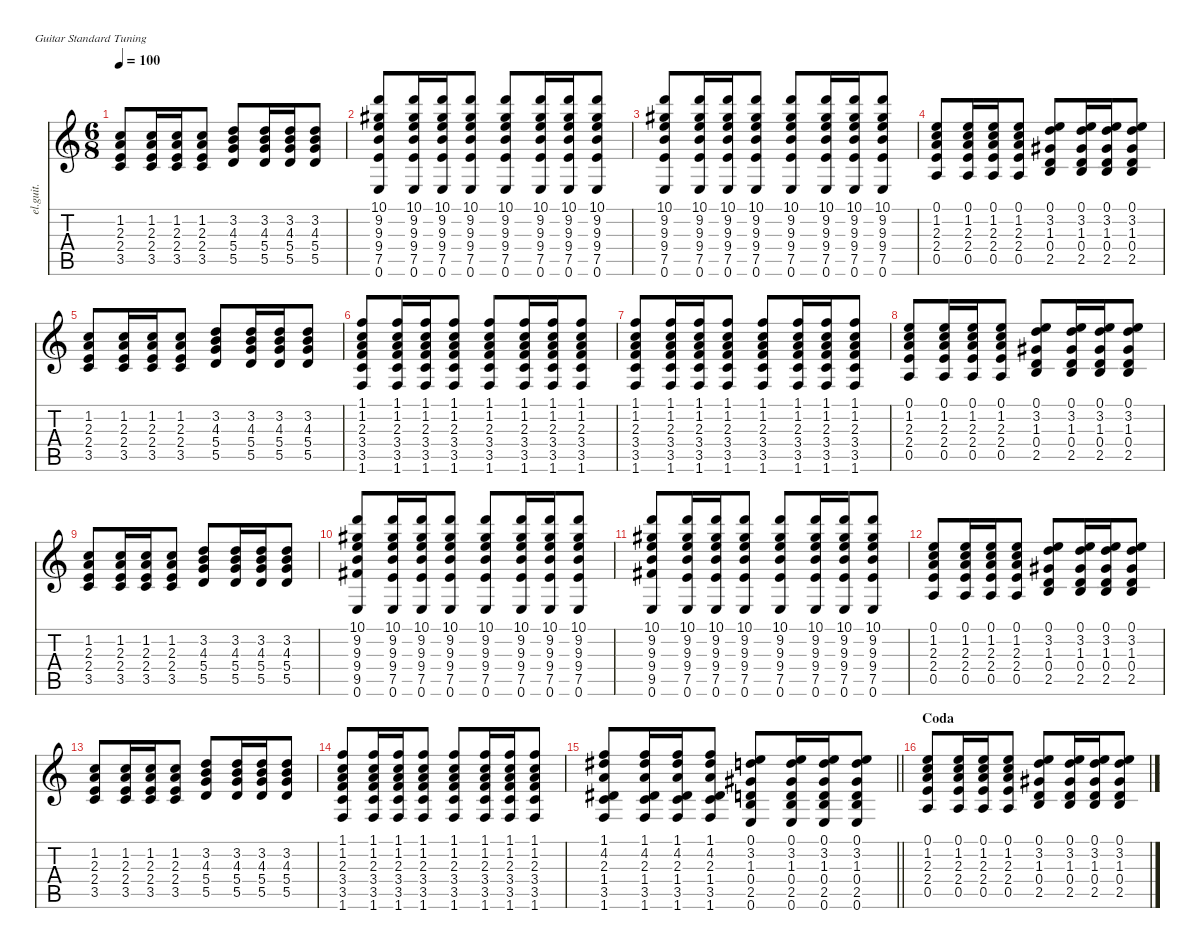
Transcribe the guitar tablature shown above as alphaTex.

\defaultSystemsLayout 4
\hideDynamics
\bracketExtendMode nobrackets
\track ("Guitar - John Frusciante" "el.guit.") {instrument electricguitarclean}
\staff {score tabs}
\tuning (E4 B3 G3 D3 A2 E2)
\ts (6 8)
\tempo 100
\clef g2
\ks c
(1.2 2.3 2.4 3.5).8{dy f beam Up} (1.2 2.3 2.4 3.5).16{beam Up} (1.2 2.3 2.4 3.5).16{beam Up} (1.2 2.3 2.4 3.5).8{beam Up} (3.2 4.3 5.4 5.5).8{beam Up} (3.2 4.3 5.4 5.5).16{beam Up} (3.2 4.3 5.4 5.5).16{beam Up} (3.2 4.3 5.4 5.5).8{beam Up} |
(10.1 9.2{acc #} 9.3 9.4 7.5 0.6).8{beam Up} (10.1 9.2{acc #} 9.3 9.4 7.5 0.6).16{beam Up} (10.1 9.2{acc #} 9.3 9.4 7.5 0.6).16{beam Up} (10.1 9.2{acc #} 9.3 9.4 7.5 0.6).8{beam Up} (10.1 9.2{acc #} 9.3 9.4 7.5 0.6).8{beam Up} (10.1 9.2{acc #} 9.3 9.4 7.5 0.6).16{beam Up} (10.1 9.2{acc #} 9.3 9.4 7.5 0.6).16{beam Up} (10.1 9.2{acc #} 9.3 9.4 7.5 0.6).8{beam Up} |
(10.1 9.2{acc #} 9.3 9.4 7.5 0.6).8{beam Up} (10.1 9.2{acc #} 9.3 9.4 7.5 0.6).16{beam Up} (10.1 9.2{acc #} 9.3 9.4 7.5 0.6).16{beam Up} (10.1 9.2{acc #} 9.3 9.4 7.5 0.6).8{beam Up} (10.1 9.2{acc #} 9.3 9.4 7.5 0.6).8{beam Up} (10.1 9.2{acc #} 9.3 9.4 7.5 0.6).16{beam Up} (10.1 9.2{acc #} 9.3 9.4 7.5 0.6).16{beam Up} (10.1 9.2{acc #} 9.3 9.4 7.5 0.6).8{beam Up} |
(0.1 1.2 2.3 2.4 0.5).8{beam Up} (0.1 1.2 2.3 2.4 0.5).16{beam Up} (0.1 1.2 2.3 2.4 0.5).16{beam Up} (0.1 1.2 2.3 2.4 0.5).8{beam Up} (0.1 3.2 1.3{acc #} 0.4 2.5).8{beam Up} (0.1 3.2 1.3{acc #} 0.4 2.5).16{beam Up} (0.1 3.2 1.3{acc #} 0.4 2.5).16{beam Up} (0.1 3.2 1.3{acc #} 0.4 2.5).8{beam Up} |
(1.2 2.3 2.4 3.5).8{beam Up} (1.2 2.3 2.4 3.5).16{beam Up} (1.2 2.3 2.4 3.5).16{beam Up} (1.2 2.3 2.4 3.5).8{beam Up} (3.2 4.3 5.4 5.5).8{beam Up} (3.2 4.3 5.4 5.5).16{beam Up} (3.2 4.3 5.4 5.5).16{beam Up} (3.2 4.3 5.4 5.5).8{beam Up} |
(1.1 1.2 2.3 3.4 3.5 1.6).8{beam Up} (1.1 1.2 2.3 3.4 3.5 1.6).16{beam Up} (1.1 1.2 2.3 3.4 3.5 1.6).16{beam Up} (1.1 1.2 2.3 3.4 3.5 1.6).8{beam Up} (1.1 1.2 2.3 3.4 3.5 1.6).8{beam Up} (1.1 1.2 2.3 3.4 3.5 1.6).16{beam Up} (1.1 1.2 2.3 3.4 3.5 1.6).16{beam Up} (1.1 1.2 2.3 3.4 3.5 1.6).8{beam Up} |
(1.1 1.2 2.3 3.4 3.5 1.6).8{beam Up} (1.1 1.2 2.3 3.4 3.5 1.6).16{beam Up} (1.1 1.2 2.3 3.4 3.5 1.6).16{beam Up} (1.1 1.2 2.3 3.4 3.5 1.6).8{beam Up} (1.1 1.2 2.3 3.4 3.5 1.6).8{beam Up} (1.1 1.2 2.3 3.4 3.5 1.6).16{beam Up} (1.1 1.2 2.3 3.4 3.5 1.6).16{beam Up} (1.1 1.2 2.3 3.4 3.5 1.6).8{beam Up} |
(0.1 1.2 2.3 2.4 0.5).8{beam Up} (0.1 1.2 2.3 2.4 0.5).16{beam Up} (0.1 1.2 2.3 2.4 0.5).16{beam Up} (0.1 1.2 2.3 2.4 0.5).8{beam Up} (0.1 3.2 1.3{acc #} 0.4 2.5).8{beam Up} (0.1 3.2 1.3{acc #} 0.4 2.5).16{beam Up} (0.1 3.2 1.3{acc #} 0.4 2.5).16{beam Up} (0.1 3.2 1.3{acc #} 0.4 2.5).8{beam Up} |
(1.2 2.3 2.4 3.5).8{beam Up} (1.2 2.3 2.4 3.5).16{beam Up} (1.2 2.3 2.4 3.5).16{beam Up} (1.2 2.3 2.4 3.5).8{beam Up} (3.2 4.3 5.4 5.5).8{beam Up} (3.2 4.3 5.4 5.5).16{beam Up} (3.2 4.3 5.4 5.5).16{beam Up} (3.2 4.3 5.4 5.5).8{beam Up} |
(10.1 9.2{acc #} 9.3 9.4 9.5{acc #} 0.6).8{beam Up} (10.1 9.2{acc #} 9.3 9.4 7.5 0.6).16{beam Up} (10.1 9.2{acc #} 9.3 9.4 7.5 0.6).16{beam Up} (10.1 9.2{acc #} 9.3 9.4 7.5 0.6).8{beam Up} (10.1 9.2{acc #} 9.3 9.4 7.5 0.6).8{beam Up} (10.1 9.2{acc #} 9.3 9.4 7.5 0.6).16{beam Up} (10.1 9.2{acc #} 9.3 9.4 7.5 0.6).16{beam Up} (10.1 9.2{acc #} 9.3 9.4 7.5 0.6).8{beam Up} |
(10.1 9.2{acc #} 9.3 9.4 9.5{acc #} 0.6).8{beam Up} (10.1 9.2{acc #} 9.3 9.4 7.5 0.6).16{beam Up} (10.1 9.2{acc #} 9.3 9.4 7.5 0.6).16{beam Up} (10.1 9.2{acc #} 9.3 9.4 7.5 0.6).8{beam Up} (10.1 9.2{acc #} 9.3 9.4 7.5 0.6).8{beam Up} (10.1 9.2{acc #} 9.3 9.4 7.5 0.6).16{beam Up} (10.1 9.2{acc #} 9.3 9.4 7.5 0.6).16{beam Up} (10.1 9.2{acc #} 9.3 9.4 7.5 0.6).8{beam Up} |
(0.1 1.2 2.3 2.4 0.5).8{beam Up} (0.1 1.2 2.3 2.4 0.5).16{beam Up} (0.1 1.2 2.3 2.4 0.5).16{beam Up} (0.1 1.2 2.3 2.4 0.5).8{beam Up} (0.1 3.2 1.3{acc #} 0.4 2.5).8{beam Up} (0.1 3.2 1.3{acc #} 0.4 2.5).16{beam Up} (0.1 3.2 1.3{acc #} 0.4 2.5).16{beam Up} (0.1 3.2 1.3{acc #} 0.4 2.5).8{beam Up} |
(1.2 2.3 2.4 3.5).8{beam Up} (1.2 2.3 2.4 3.5).16{beam Up} (1.2 2.3 2.4 3.5).16{beam Up} (1.2 2.3 2.4 3.5).8{beam Up} (3.2 4.3 5.4 5.5).8{beam Up} (3.2 4.3 5.4 5.5).16{beam Up} (3.2 4.3 5.4 5.5).16{beam Up} (3.2 4.3 5.4 5.5).8{beam Up} |
(1.1 1.2 2.3 3.4 3.5 1.6).8{beam Up} (1.1 1.2 2.3 3.4 3.5 1.6).16{beam Up} (1.1 1.2 2.3 3.4 3.5 1.6).16{beam Up} (1.1 1.2 2.3 3.4 3.5 1.6).8{beam Up} (1.1 1.2 2.3 3.4 3.5 1.6).8{beam Up} (1.1 1.2 2.3 3.4 3.5 1.6).16{beam Up} (1.1 1.2 2.3 3.4 3.5 1.6).16{beam Up} (1.1 1.2 2.3 3.4 3.5 1.6).8{beam Up} |
\barLineRight lightlight
(1.1 4.2{acc #} 2.3 1.4{acc #} 3.5 1.6).8{beam Up} (1.1 4.2{acc #} 2.3 1.4{acc #} 3.5 1.6).16{beam Up} (1.1 4.2{acc #} 2.3 1.4{acc #} 3.5 1.6).16{beam Up} (1.1 4.2{acc #} 2.3 1.4{acc #} 3.5 1.6).8{beam Up} (0.1 3.2 1.3{acc #} 0.4 2.5 0.6).8{beam Up} (0.1 3.2 1.3{acc #} 0.4 2.5 0.6).16{beam Up} (0.1 3.2 1.3{acc #} 0.4 2.5 0.6).16{beam Up} (0.1 3.2 1.3{acc #} 0.4 2.5 0.6).8{beam Up} |
\section ("" "Coda")
(0.1 1.2 2.3 2.4 0.5).8{beam Up} (0.1 1.2 2.3 2.4 0.5).16{beam Up} (0.1 1.2 2.3 2.4 0.5).16{beam Up} (0.1 1.2 2.3 2.4 0.5).8{beam Up} (0.1 3.2 1.3{acc #} 0.4 2.5).8{beam Up} (0.1 3.2 1.3{acc #} 0.4 2.5).16{beam Up} (0.1 3.2 1.3{acc #} 0.4 2.5).16{beam Up} (0.1 3.2 1.3{acc #} 0.4 2.5).8{beam Up}
